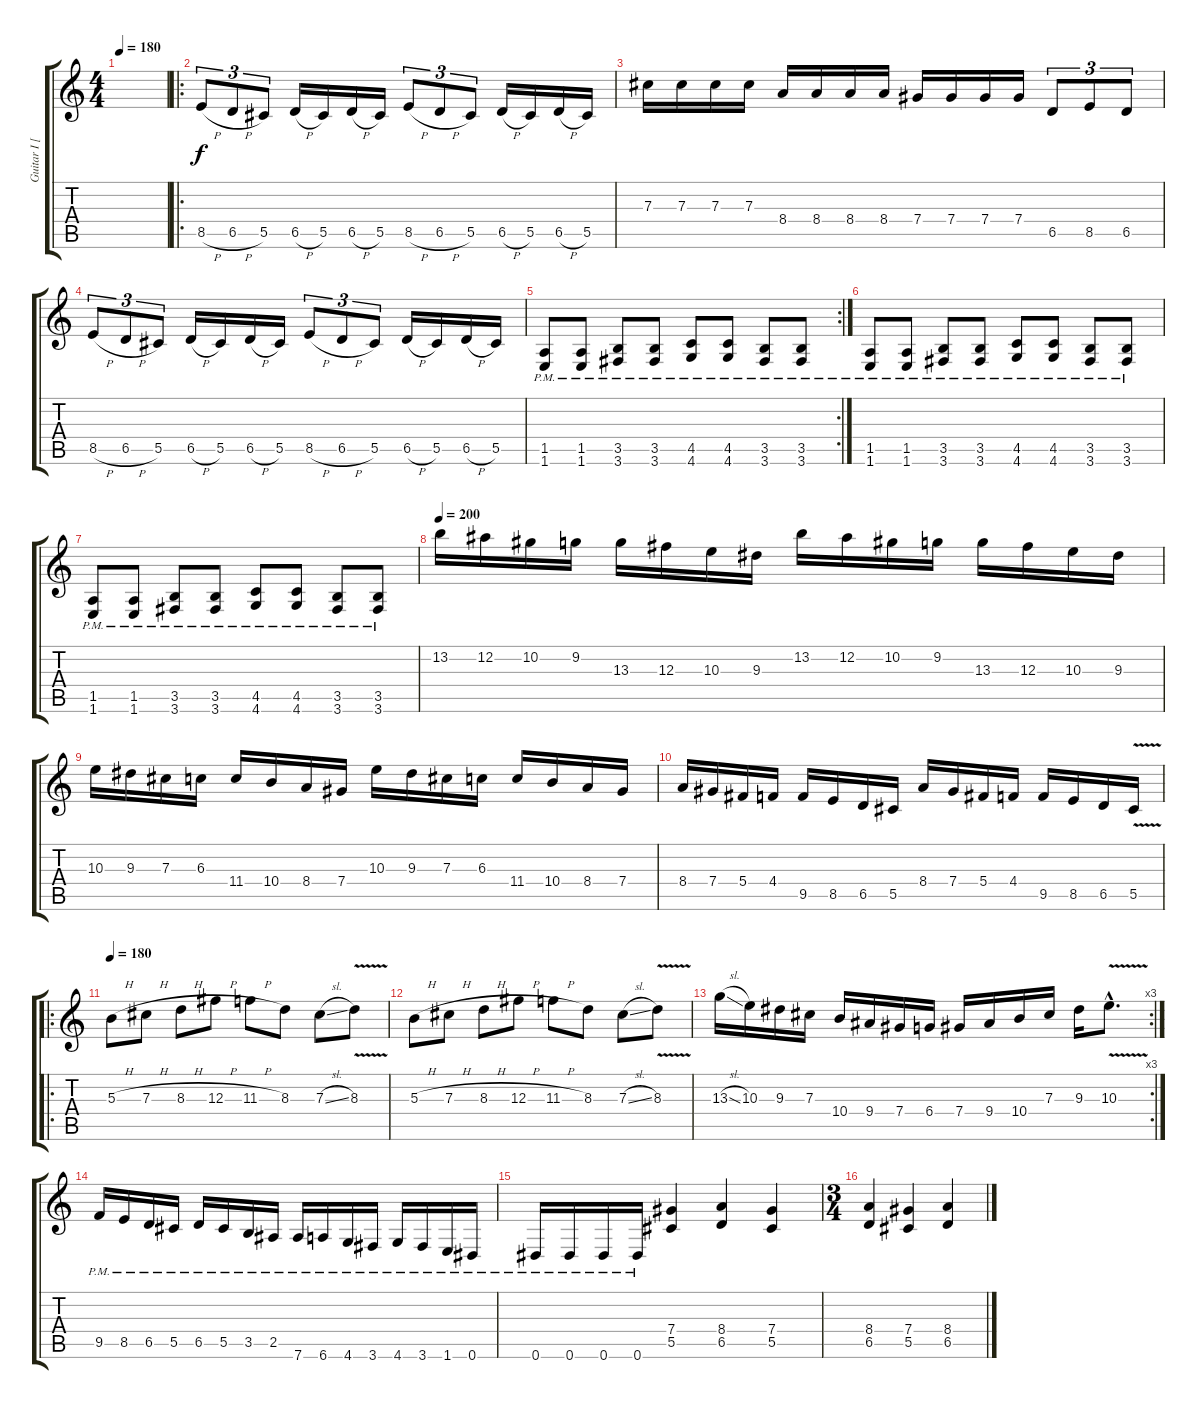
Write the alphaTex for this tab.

\track ("Guitar I [Karl Sanders]" "Guitar I [") {instrument distortionguitar}
\staff {score tabs}
\tuning (Eb4 Bb3 Gb3 Db3 Ab2 Eb2) {hide}
\ts (4 4)
\tempo 180
\clef g2
\ks c
|
\ro
8.5{h}.8{tu (3 2)} 6.5{h}.8{tu (3 2)} 5.5.8{tu (3 2)} 6.5{h}.16 5.5.16 6.5{h}.16 5.5.16 8.5{h}.8{tu (3 2)} 6.5{h}.8{tu (3 2)} 5.5.8{tu (3 2)} 6.5{h}.16 5.5.16 6.5{h}.16 5.5.16 |
7.3.16 7.3.16 7.3.16 7.3.16 8.4.16 8.4.16 8.4.16 8.4.16 7.4.16 7.4.16 7.4.16 7.4.16 6.5.8{tu (3 2)} 8.5.8{tu (3 2)} 6.5.8{tu (3 2)} |
8.5{h}.8{tu (3 2)} 6.5{h}.8{tu (3 2)} 5.5.8{tu (3 2)} 6.5{h}.16 5.5.16 6.5{h}.16 5.5.16 8.5{h}.8{tu (3 2)} 6.5{h}.8{tu (3 2)} 5.5.8{tu (3 2)} 6.5{h}.16 5.5.16 6.5{h}.16 5.5.16 |
\rc 2
(1.5{pm} 1.6{pm}).8 (1.5{pm} 1.6{pm}).8 (3.5{pm} 3.6{pm}).8 (3.5{pm} 3.6{pm}).8 (4.5{pm} 4.6{pm}).8 (4.5{pm} 4.6{pm}).8 (3.5{pm} 3.6{pm}).8 (3.5{pm} 3.6{pm}).8 |
(1.5{pm} 1.6{pm}).8 (1.5{pm} 1.6{pm}).8 (3.5{pm} 3.6{pm}).8 (3.5{pm} 3.6{pm}).8 (4.5{pm} 4.6{pm}).8 (4.5{pm} 4.6{pm}).8 (3.5{pm} 3.6{pm}).8 (3.5{pm} 3.6{pm}).8 |
(1.5{pm} 1.6{pm}).8 (1.5{pm} 1.6{pm}).8 (3.5{pm} 3.6{pm}).8 (3.5{pm} 3.6{pm}).8 (4.5{pm} 4.6{pm}).8 (4.5{pm} 4.6{pm}).8 (3.5{pm} 3.6{pm}).8 (3.5{pm} 3.6{pm}).8 |
\tempo 200
13.2.16 12.2.16 10.2.16 9.2.16 13.3.16 12.3.16 10.3.16 9.3.16 13.2.16 12.2.16 10.2.16 9.2.16 13.3.16 12.3.16 10.3.16 9.3.16 |
10.3.16 9.3.16 7.3.16 6.3.16 11.4.16 10.4.16 8.4.16 7.4.16 10.3.16 9.3.16 7.3.16 6.3.16 11.4.16 10.4.16 8.4.16 7.4.16 |
8.4.16 7.4.16 5.4.16 4.4.16 9.5.16 8.5.16 6.5.16 5.5.16 8.4.16 7.4.16 5.4.16 4.4.16 9.5.16 8.5.16 6.5.16 5.5{v}.16 |
\ro
\tempo 180
5.3{h}.8 7.3{h}.8 8.3{h}.8 12.3{h}.8 11.3{h}.8 8.3.8 7.3{sl}.8 8.3{v}.8 |
5.3{h}.8 7.3{h}.8 8.3{h}.8 12.3{h}.8 11.3{h}.8 8.3.8 7.3{sl}.8 8.3{v}.8 |
\rc 3
13.3{sl}.16 10.3.16 9.3.16 7.3.16 10.4.16 9.4.16 7.4.16 6.4.16 7.4.16 9.4.16 10.4.16 7.3.16 9.3.16 10.3{v hac}.8{d} |
9.5{pm}.16 8.5{pm}.16 6.5{pm}.16 5.5{pm}.16 6.5{pm}.16 5.5{pm}.16 3.5{pm}.16 2.5{pm}.16 7.6{pm}.16 6.6{pm}.16 4.6{pm}.16 3.6{pm}.16 4.6{pm}.16 3.6{pm}.16 1.6{pm}.16 0.6{pm}.16 |
0.6{pm}.16 0.6{pm}.16 0.6{pm}.16 0.6{pm}.16 (7.4 5.5).4 (8.4 6.5).4 (7.4 5.5).4 |
\ts (3 4)
(8.4 6.5).4 (7.4 5.5).4 (8.4 6.5).4
